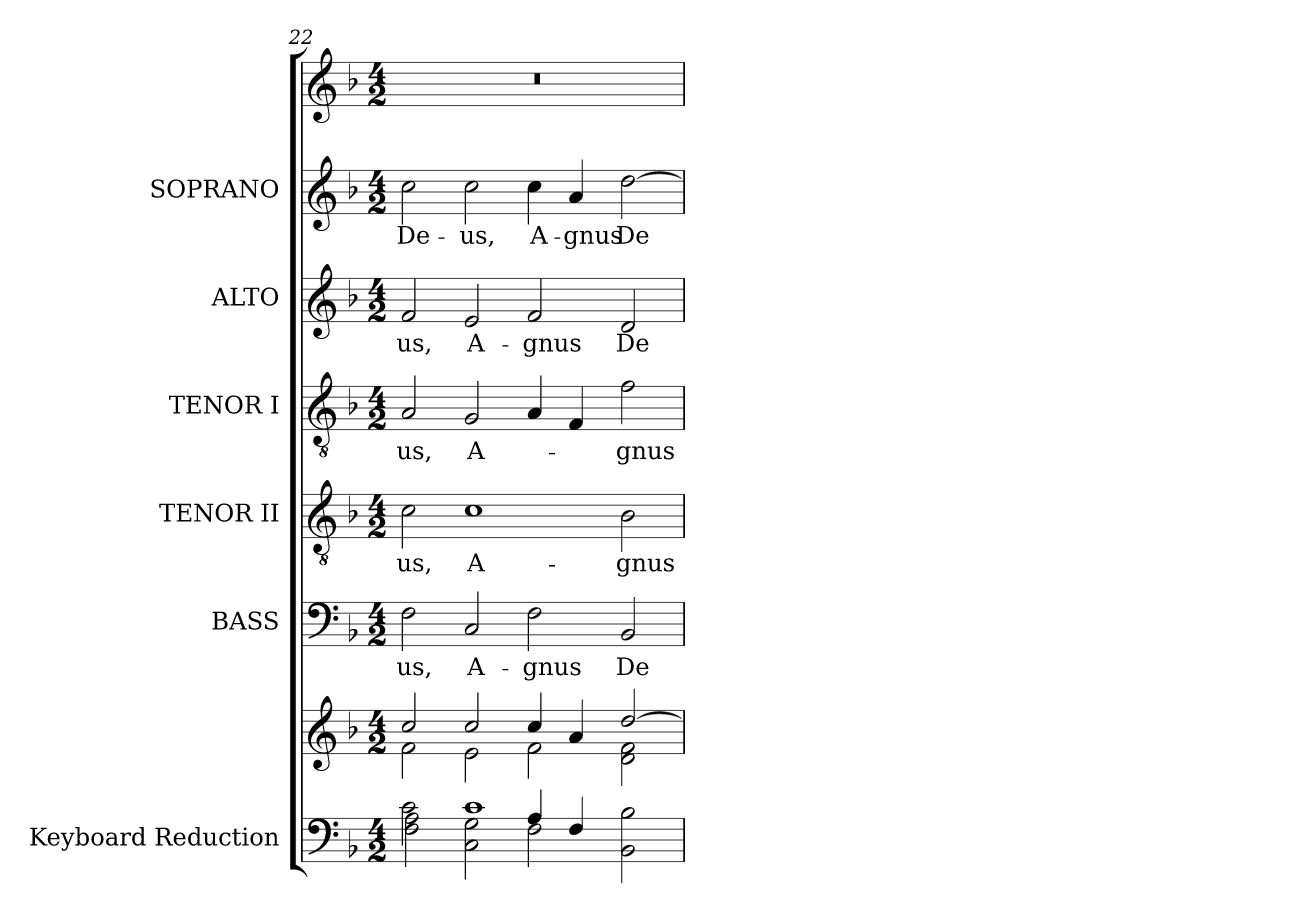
**kern	**kern	**kern	**text	**kern	**text	**kern	**text	**kern	**text	**kern	**text	**kern
*part7	*part7	*part6	*part6	*part5	*part5	*part4	*part4	*part3	*part3	*part2	*part2	*part1
*staff8	*staff7	*staff6	*staff6	*staff5	*staff5	*staff4	*staff4	*staff3	*staff3	*staff2	*staff2	*staff1
*I"Keyboard Reduction	*	*I"BASS	*	*I"TENOR II	*	*I"TENOR I	*	*I"ALTO	*	*I"SOPRANO	*	*
*I'Reduc.	*	*I'B.	*	*I'T. II	*	*I'T. I	*	*I'A.	*	*I'S.	*	*
*clefF4	*clefG2	*clefF4	*	*clefGv2	*	*clefGv2	*	*clefG2	*	*clefG2	*	*clefG2
*	*	*	*	*ITrd7c12	*	*ITrd7c12	*	*	*	*	*	*
*k[b-]	*k[b-]	*k[b-]	*	*k[b-]	*	*k[b-]	*	*k[b-]	*	*k[b-]	*	*k[b-]
*F:	*F:	*F:	*	*F:	*	*F:	*	*F:	*	*F:	*	*F:
*M4/2	*M4/2	*M4/2	*	*M4/2	*	*M4/2	*	*M4/2	*	*M4/2	*	*M4/2
=22	=22	=22	=22	=22	=22	=22	=22	=22	=22	=22	=22	=22
*^	*^	*	*	*	*	*	*	*	*	*	*	*
*	*^	*	*	*	*	*	*	*	*	*	*	*	*	*
!	!	!	!	!	!	!LO:LY:b:color=#000000	!	!	!	!	!	!	!	!	!
!	!	!	!	!	!	!	!	!LO:LY:b:color=#000000	!	!	!	!	!	!	!
!	!	!	!	!	!	!	!	!	!	!LO:LY:b:color=#000000	!	!	!	!	!
!	!	!	!	!	!	!	!	!	!	!	!	!LO:LY:b:color=#000000	!	!	!
!	!	!	!	!	!	!	!	!	!	!	!	!	!	!LO:LY:b:color=#000000	!LO:N:vis=1
2ci\	2ryy	2Fi\ 2Ai	2cci/	2fi\	2Fi\	-us,	2Ci\	-us,	2AAi/	-us,	2fi/	-us,	2cci\	De-	0r
!	!	!	!	!	!	!LO:LY:b:color=#000000	!	!	!	!	!	!	!	!	!
!	!	!	!	!	!	!	!	!LO:LY:b:color=#000000	!	!	!	!	!	!	!
!	!	!	!	!	!	!	!	!	!	!LO:LY:b:color=#000000	!	!	!	!	!
!	!	!	!	!	!	!	!	!	!	!	!	!LO:LY:b:color=#000000	!	!	!
!	!	!	!	!	!	!	!	!	!	!	!	!	!	!LO:LY:b:color=#000000	!
2ryy	1ci	2Ci\ 2Gi	2cci/	2ei\	2Ci/	A-	1Ci	A-	2GGi/	A-	2ei/	A-	2cci\	-us,	.
!	!	!	!	!	!	!LO:LY:b:color=#000000	!	!	!	!	!	!	!	!	!
!	!	!	!	!	!	!	!	!	!	!	!	!LO:LY:b:color=#000000	!	!	!
!	!	!	!	!	!	!	!	!	!	!	!	!	!	!LO:LY:b:color=#000000	!
4Ai/	.	2Fi\	4cci/	2fi\	2Fi\	-gnus	.	.	4AAi/	.	2fi/	-gnus	4cci\	A-	.
!	!	!	!	!	!	!	!	!	!	!	!	!	!	!LO:LY:b:color=#000000	!
4Fi/	.	.	4ai/	.	.	.	.	.	4FFi/	.	.	.	4ai/	-gnus	.
!	!	!	!	!	!	!LO:LY:b:color=#000000	!	!	!	!	!	!	!	!	!
!	!	!	!	!	!	!	!	!LO:LY:b:color=#000000	!	!	!	!	!	!	!
!	!	!	!	!	!	!	!	!	!	!LO:LY:b:color=#000000	!	!	!	!	!
!	!	!	!	!	!	!	!	!	!	!	!	!LO:LY:b:color=#000000	!	!	!
!	!	!	!	!	!	!	!	!	!	!	!	!	!	!LO:LY:b:color=#000000	!
2BB-i\ 2B-i	2ryy	2ryy	[2ddi/	2di\ 2fi	2BB-i/	De-	2BB-i\	-gnus	2Fi\	-gnus	2di/	De-	[2ddi\	De-	.
*v	*v	*v	*	*	*	*	*	*	*	*	*	*	*	*	*
*	*v	*v	*	*	*	*	*	*	*	*	*	*	*
=	=	=	=	=	=	=	=	=	=	=	=	=
*-	*-	*-	*-	*-	*-	*-	*-	*-	*-	*-	*-	*-
